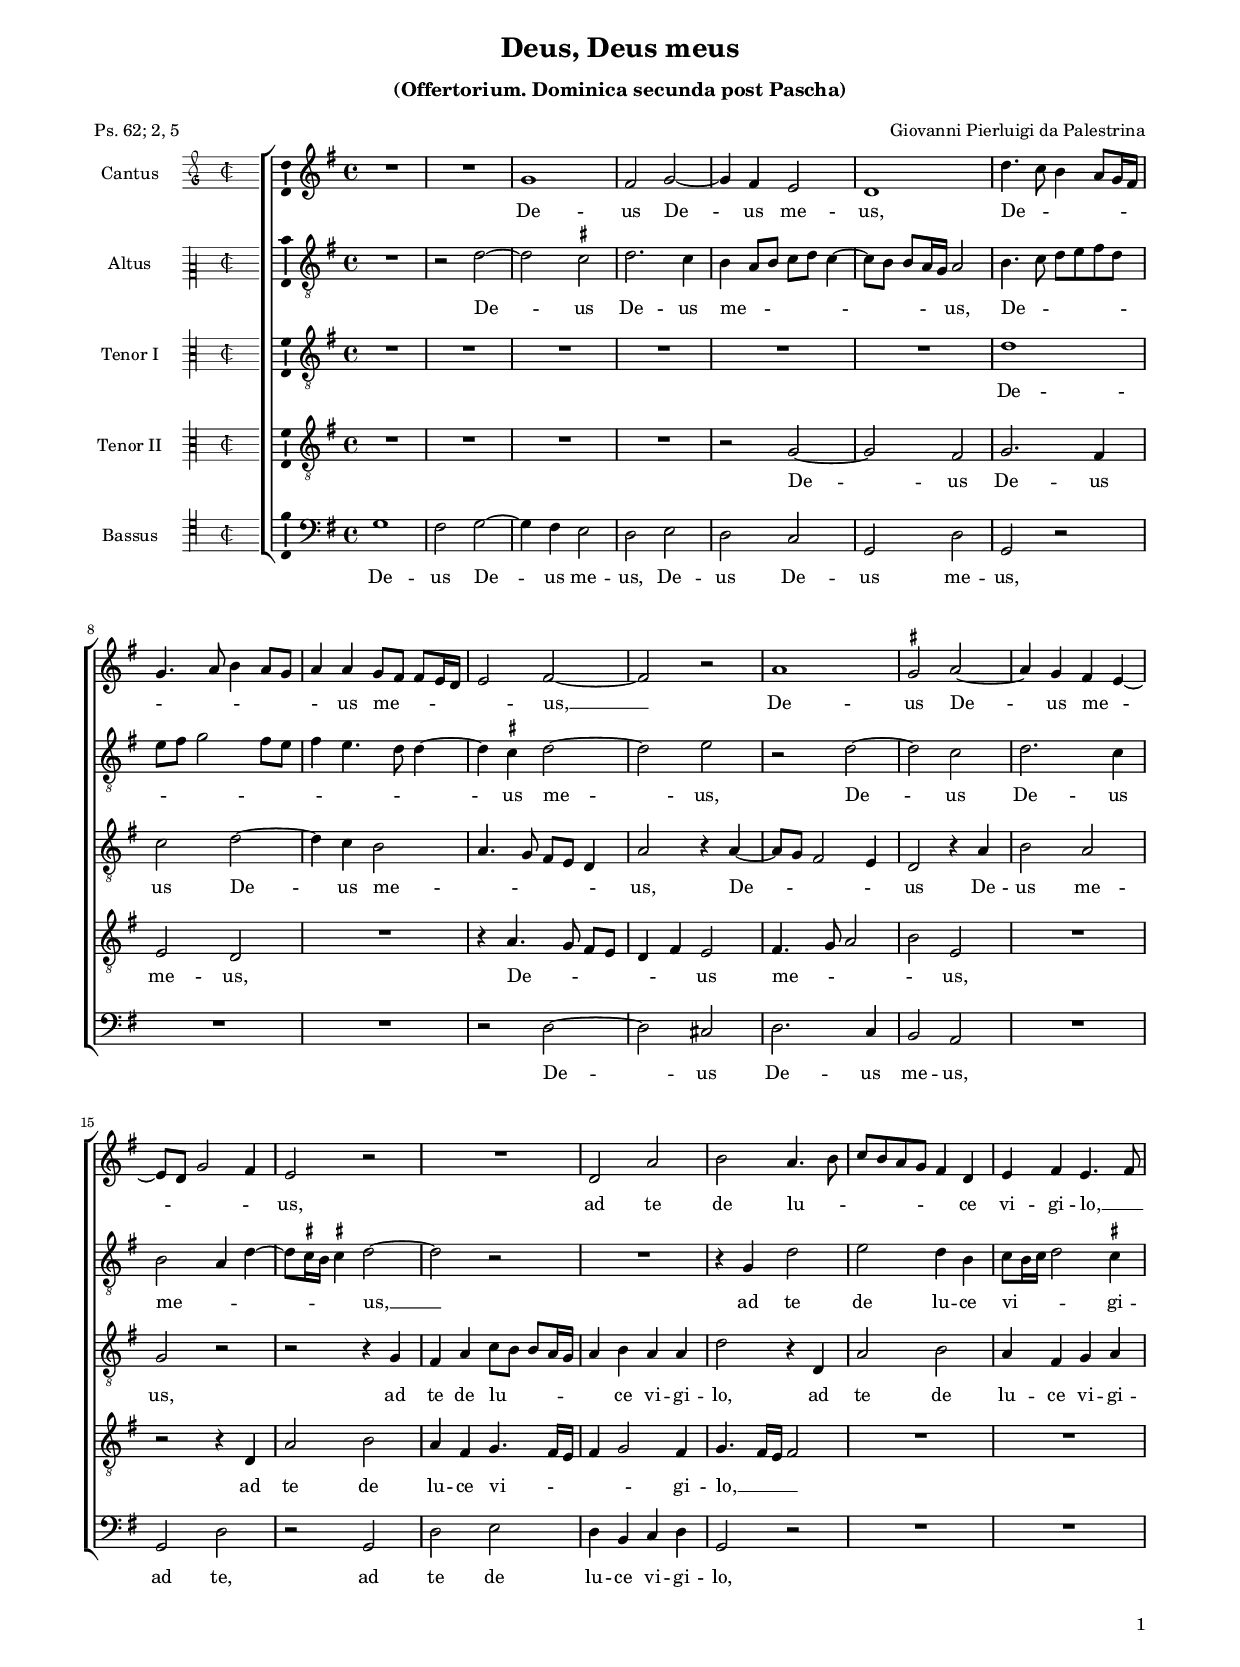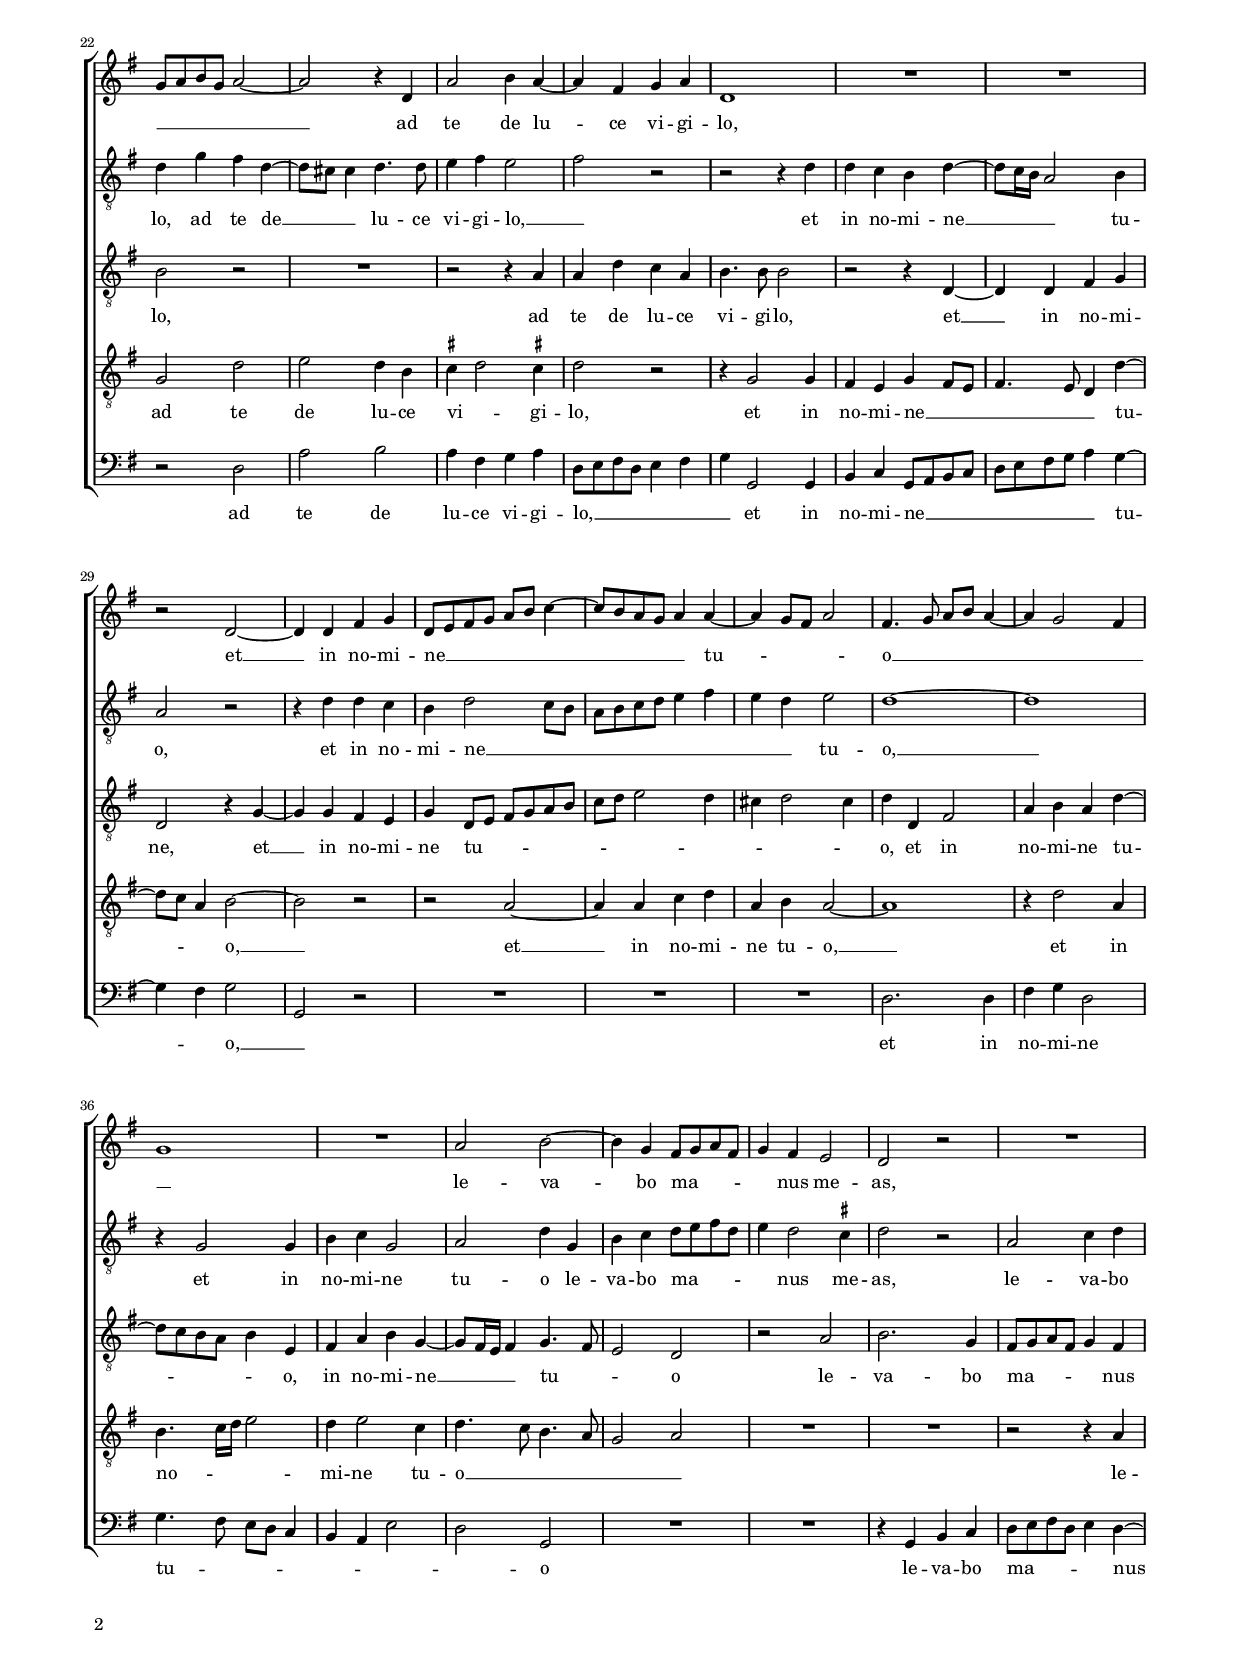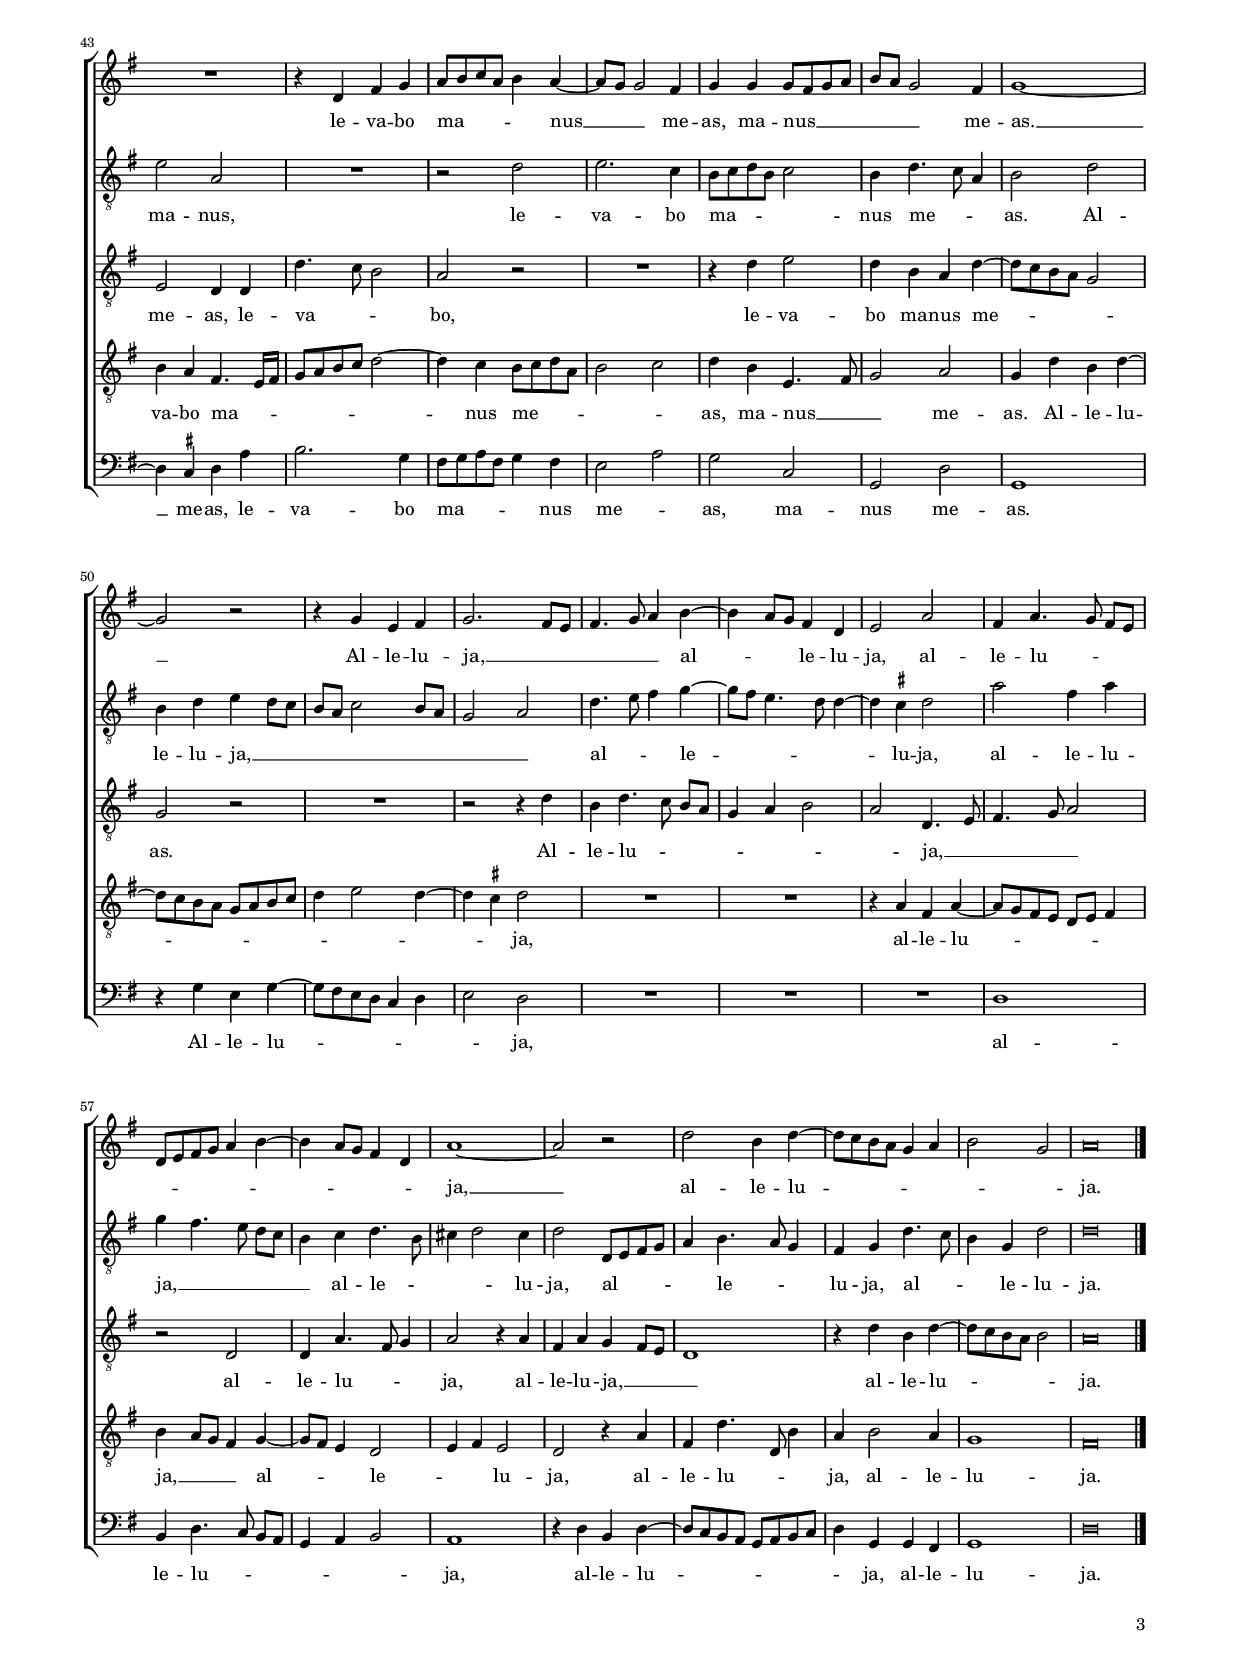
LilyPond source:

\header
{
  title="Deus, Deus meus"
  subtitle=\markup { \column { \vspace #0.5 "(Offertorium. Dominica secunda post Pascha)" \transparent "x" } }
  composer="Giovanni Pierluigi da Palestrina"
  poet="Ps. 62; 2, 5"
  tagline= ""
}

\version "2.24.1"
\language deutsch
#(set-global-staff-size 15)
% #(set-default-paper-size "letter")
#(ly:set-option 'point-and-click #f)




	ficta = { \once \set suggestAccidentals = ##t }

	forget = #(define-music-function (music) (ly:music?) #{
		\accidentalStyle forget
		$music
		\accidentalStyle default
		#})


    
\paper
	{
	top-margin = 1.6 \cm
	bottom-margin = 1 \cm
	left-margin = 1.6 \cm
	right-margin = 1.6 \cm
	ragged-bottom = ##f
	ragged-last-bottom = ##f
	print-page-number = ##f
	system-system-spacing = #'((basic-distance . 17) (minimum-distance . 14) (padding . 5) (strechability . 150))
	oddFooterMarkup=\markup   \fill-line { "" \fromproperty #'page:page-number-string }
	evenFooterMarkup=\markup  \fill-line { \fromproperty #'page:page-number-string "" }
	last-bottom-spacing = #'((basic-distance . 12) (minimum-distance . 7) (padding . 4))
    systems-per-page = 3
%   page-count = 3
%	min-systems-per-page = 3
%	print-all-headers = ##t
%	print-first-page-number = ##t
%	first-page-number = 1
	}

	
global = {
	\key c \major
	\time 4/4
    \set Score.tempoHideNote = ##t
    \tempo 4 = 100
    \skip 1*63
    \set Score.measureLength = #(ly:make-moment 2/1)
    \skip 1*2 \bar "|."
	}
    

incipitcantus = \relative c' {
    \time 2/2
    \clef "petrucci-g2"
    \key c \major
    }
    
incipitcantusVoice = <<
    \new MensuralVoice <<
        { s1 \noBreak }
        \incipitcantus
    >>
    >>
    
    
incipitaltus = \relative c' {
    \time 2/2
    \clef "petrucci-c2"
    \key c \major
    s4 \bar ""
    }
    
incipitaltusVoice = <<
    \new MensuralVoice <<
        { s1 \noBreak }
        \incipitaltus
    >>
    >>
    
incipittenor = \relative c' {
    \time 2/2
    \clef "petrucci-c3"
    \key c \major
    }
    
incipittenorVoice = <<
    \new MensuralVoice <<
        { s1 \noBreak }
        \incipittenor
    >>
    >>
    
incipitquintus = \relative c' {
    \time 2/2
    \clef "petrucci-c3"
    \key c \major
    }
    
incipitquintusVoice = <<
    \new MensuralVoice <<
        { s1 \noBreak }
        \incipitquintus
    >>
    >>
    
    
incipitbassus= \relative c {
    \time 2/2
    \clef "petrucci-c4"
    \key c \major
    }
    
incipitbassusVoice = <<
    \new MensuralVoice <<
        { s1 \noBreak }
        \incipitbassus
    >>
    >>


cantus =  \relative c''
	{
	R1
	R1
	c1
	h2 c~
%5
	c4 h a2 |
	g1
	g'4. f8 e4 d8 c16 h
	c4. d8 e4 d8 c
	d4 d c8 h h[ a16 g]
%10
	a2 h~ |
	h2 r
	d1
	\ficta cis2 d~
	d4 c h a~
%15
	a8 g c2 h4 |
	a2 r
	R1
	g2 d'
	e2 d4. e8
%20
	f8 e d c h4 g |
	a4 h a4. h8
	c8 d e c d2~
	d2 r4 g,
	d'2 e4 d~
%25
	d4 h c d |
	g,1
	R1
	R1
	r2 g~
%30
	g4 g h c |
	g8 a h c d e f4~
	f8 e d c d4 d~
	d4 c8 h d2
	h4. c8 d e d4~
%35
	d4 c2 h4 |
	c1
	R1
	d2 e~
	e4 c h8 c d h
%40
	c4 h a2 |
	g2 r
	R1
	R1
	r4 g h c
%45
	d8 e f d e4 d~ |
	d8 c c2 h4
	c4 c c8 h c d
	e8 d c2 h4
	c1~
%50
	c2 r |
	r4 c a h
	c2. h8 a
	h4. c8 d4 e~
	e4 d8 c h4 g
%55
	a2 d |
	h4 d4. c8 h[ a]
	g8 a h c d4 e~
	e4 d8 c h4 g
	d'1~
%60
	d2 r |
	g2 e4 g~
	g8 f e d c4 d
	e2 c
	d\breve |
	}


altus =  \relative c'
	{
	R1
	r2 g'~
	g2 \ficta fis
	g2. f4
%5
	e4 d8 e f g f4~ |
	f8 e e[ d16 c] d2
	e4. f8 g8 a h g
	a8 h c2 h8 a
	h4 a4. g8 g4~
%10
	g4 \ficta fis g2~ |
	g2 a
	r2 g~
	g2 f
	g2. f4
%15
	e2 d4 g~ |
	g8 \ficta fis16 e \ficta fis!4 g2~
	g2 r
	R1
	r4 c, g'2
%20
	a2 g4 e |
	f8 e16 f g2 \ficta fis4
	g4 c h g~
	g8 fis fis4 g4. g8
	a4 h a2
%25
	h2 r |
	r2 r4 g
	g4 f e g~
	g8 f16 e d2 e4
	d2 r
%30
	r4 g g f |
	e4 g2 f8 e
	d8 e f g a4 h
	a4 g a2
	g1~
%35
	g1 |
	r4 c,2 c4
	e4 f c2
	d2 g4 c,
	e4 f g8 a h g
%40
	a4 g2 \ficta fis4 |
	g2 r
	d2 f4 g
	a2 d,
	R1
%45
	r2 g |
	a2. f4
	e8 f g e f2
	e4 g4. f8 d4
	e2 g
%50
	e4 g a g8 f |
	e8 d f2 e8 d
	c2 d
	g4. a8 h4 c~
	c8 h a4. g8 g4~
%55
	g4 \ficta fis g2
	d'2 h4 d
	c4 h4. a8 g[ f]
	e4 f g4. e8
	fis4 g2 fis4
%60
	g2 g,8 a h c |
	d4 e4. d8 c4
	h4 c g'4. f8
	e4 c g'2
	g\breve |
	}


tenor =  \relative c'
	{
	R1
	R1
	R1
	R1
%5
	R1 |
	R1
	g'1
	f2 g~
	g4 f e2
%10
	d4. c8 h8 a g4 |
	d'2 r4 d~
	d8 c h2 a4
	g2 r4 d'
	e2 d
%15
	c2 r |
	r2 r4 c
	h4 d f8 e e[ d16 c]
	d4 e d d
	g2 r4 g,
%20
	d'2 e |
	d4 h c d
	e2 r
	R1
	r2 r4 d
%25
	d4 g f d |
	e4. e8 e2
	r2 r4 g,~
	g4 g h c
	g2 r4 c~
%30
	c4 c h a |
	c4 g8 a h c d e
	f8 g a2 g4
	fis4 g2 fis4
	g4 g, h2
%35
	d4 e d g~ |
	g8 f e d e4 a,
	h4 d e c~
	c8 h16 a h4 c4. h8
	a2 g
%40
	r2 d' |
	e2. c4
	h8 c d h c4 h
	a2 g4 g
	g'4. f8 e2
%45
	d2 r |
	R1
	r4 g a2
	g4 e d g~
	g8 f e d c2
%50
	c2 r |
	R1
	r2 r4 g'
	e4 g4. f8 e[ d]
	c4 d e2
%55
	d2 g,4. a8 |
	h4. c8 d2
	r2 g,
	g4 d'4. h8 c4
	d2 r4 d
%60
	h4 d c h8 a |
	g1
	r4 g' e g~
	g8 f e d e2
	d\breve |
	}


quintus  =  \relative c'
	{
	R1
	R1
	R1
	R1
%5
	r2 c~ |
	c2 h
	c2. h4
	a2 g
	R1
%10
	r4 d'4. c8 h[ a] |
	g4 h a2
	h4. c8 d2
	e2 a,
	R1
%15
	r2 r4 g |
	d'2 e
	d4 h c4. h16 a
	h4 c2 h4
	c4. h16 a h2
%20
	R1 |
	R1
	c2 g'
	a2 g4 e
	\ficta fis4 g2 \ficta fis!4
%25
	g2 r |
	r4 c,2 c4
	h4 a c h8 a
	h4. a8 g4 g'~
	g8 f d4 e2~
%30
	e2 r |
	r2 d~
	d4 d f g
	d4 e d2~
	d1
%35
	r4 g2 d4 |
	e4. f16 g a2
	g4 a2 f4
	g4. f8 e4. d8
	c2 d
%40
	R1 |
	R1
	r2 r4 d
	e4 d h4. a16 h
	c8 d e f g2~
%45
	g4 f e8 f g d |
	e2 f
	g4 e a,4. h8
	c2 d
	c4 g' e g~
%50
	g8 f e d c d e f |
	g4 a2 g4~
	g4 \ficta fis g2
	R1
	R1
%55
	r4 d h d~ |
	d8 c h a g a h4
	e4 d8 c h4 c~
	c8 h a4 g2
	a4 h a2
%60
	g2 r4 d' |
	h4 g'4. g,8 e'4
	d4 e2 d4
	c1
	h\breve |
	}


bassus  =  \relative c
	{
	c'1
	h2 c~
	c4 h a2
	g2 a
%5
	g2 f |
	c2 g'
	c,2 r
	R1
	R1
%10
	r2 g'~ |
	g2 fis
	g2. f4
	e2 d
	R1
%15
	c2 g' |
	r2 c,
	g'2 a
	g4 e f g
	c,2 r
%20
	R1 |
	R1
	r2 g'
	d'2 e
	d4 h c d
%25
	g,8 a h g a4 h |
	c4 c,2 c4
	e4 f c8 d e f
	g8 a h c d4 c~
	c4 h c2
%30
	c,2 r |
	R1
	R1
	R1
	g'2. g4
%35
	h4 c g2 |
	c4. h8 a8 g f4
	e4 d a'2
	g2 c,
	R1
%40
	R1 |
	r4 c e f
	g8 a h g a4 g~
	g4 \ficta fis g4 d'
	e2. c4
%45
	h8 c d h c4 h |
	a2 d
	c2 f,
	c2 g'
	c,1
%50
	r4 c' a c~ |
	c8 h a g f4 g
	a2 g
	R1
	R1
%55
	R1 |
	g1
	e4 g4. f8 e[ d]
	c4 d e2
	d1
%60
	r4 g e g~ |
	g8 f e d c d e f
	g4 c, c h
	c1
	g'\breve |
	}


lyricscantus = \lyricmode {
	De -- us De -- us me -- us,
    De -- _ _ _ _ _ _ _ _ _ _ _ us me -- _ _ _ _ _ us, __
    De -- us De -- us me -- _ _ _ _ us,
    ad te de lu -- _ _ _ _ _ _ ce vi -- gi -- lo, __ _ _ _ _ _ _
    ad te de lu -- ce vi -- gi -- lo,
    et __ in no -- mi -- ne __ _ _ _ _ _ _ _ _ _ _ tu -- _ _ _ o __ _ _ _ _ _ _ _
    le -- va -- bo ma -- _ _ _ _ nus me -- as,
    le -- va -- bo ma -- _ _ _ _ nus __ _ _ me -- as,
    ma -- nus __ _ _ _ _ _ _ me -- as. __
    Al -- le -- lu -- ja, __ _ _ _ _ _
    al -- _ _ le -- lu -- ja,
    al -- le -- lu -- _ _ _ _ _ _ _ _ _ _ _ _ _ ja, __
    al -- le -- lu -- _ _ _ _ _ _ _ ja.
	}


lyricsaltus = \lyricmode {
	De -- us De -- us me -- _ _ _ _ _ _ _ _ _ us,
    De -- _ _ _ _ _ _ _ _ _ _ _ _ _ _ us me -- us,
    De -- us De -- us me -- _ _ _ _ _ us, __
    ad te de lu -- ce vi -- _ _ _ gi -- lo,
    ad te de __ _ _ lu -- ce vi -- gi -- lo, __ _
    et in no -- mi -- ne __ _ _ _ tu -- o,
    et in no -- mi -- ne __ _ _ _ _ _ _ _ _ _ _ tu -- o, __
    et in no -- mi -- ne tu -- o
    le -- va -- bo ma -- _ _ _ _ nus me -- as,
    le -- va -- bo ma -- nus,
    le -- va -- bo ma -- _ _ _ _ nus me -- _ _ as.
    Al -- le -- lu -- ja, __ _ _ _ _ _ _ _ _ _
    al -- _ _ le -- _ _ _ _ lu -- ja,
    al -- le -- lu -- ja, __ _ _ _ _ _
    al -- le -- _ _ _ lu -- ja,
    al -- _ _ _ _ le -- _ _ lu -- ja,
    al -- _ _ le -- lu -- ja.
	}


lyricstenor = \lyricmode {
	De -- us De -- us me -- _ _ _ _ _ us,
    De -- _ _ _ us De -- us me -- us,
    ad te de lu -- _ _ _ _ _ ce vi -- gi -- lo,
    ad te de lu -- ce vi -- gi -- lo,
    ad te de lu -- ce vi -- gi -- lo,
    et __ in no -- mi -- ne,
    et __ in no -- mi -- ne tu -- _ _ _ _ _ _ _ _ _ _ _ _ o,
    et in no -- mi -- ne tu -- _ _ _ _ o,
    in no -- mi -- ne __ _ _ _ tu -- _ _ o
    le -- va -- bo ma -- _ _ _ _ nus me -- as,
    le -- va -- _ _ bo,
    le -- va -- bo ma -- nus me -- _ _ _ _ as.
    Al -- le -- lu -- _ _ _ _ _ _ _ ja, __ _ _ _ _
    al -- le -- lu -- _ _ ja,
    al -- le -- lu -- ja, __ _ _ _
    al -- le -- lu -- _ _ _ _ ja.
	}


lyricsquintus = \lyricmode {
	De -- us De -- us me -- us,
    De -- _ _ _ _ _ us me -- _ _ _ us,
    ad te de lu -- ce vi -- _ _ _ _ gi -- lo, __ _ _ _
    ad te de lu -- ce vi -- _ gi -- lo,
    et in no -- mi -- ne __ _ _ _ _ _ tu -- _ _ o, __
    et __ in no -- mi -- ne tu -- o, __
    et in no -- _ _ _ mi -- ne tu -- o __ _ _ _ _ _
    le -- va -- bo ma -- _ _ _ _ _ _ _ nus me -- _ _ _ _ _ as,
    ma -- nus __ _ _ me -- as.
    Al -- le -- lu -- _ _ _ _ _ _ _ _ _ _ _ ja,
    al -- le -- lu -- _ _ _ _ _ _ ja, __ _ _ _
    al -- _ _ le -- _ _ lu -- ja,
    al -- le -- lu -- _ _ ja,
    al -- le -- lu -- ja.
	}


lyricsbassus = \lyricmode {
	De -- us De -- us me -- us,
    De -- us De -- us me -- us,
    De -- us De -- us me -- us,
    ad te,
    ad te de lu -- ce vi -- gi -- lo,
    ad te de lu -- ce vi -- gi -- lo, __ _ _ _ _ _ _
    et in no -- mi -- ne __ _ _ _ _ _ _ _ _ tu -- _ o, __ _
    et in no -- mi -- ne tu -- _ _ _ _ _ _ _ _ o
    le -- va -- bo ma -- _ _ _ _ nus __ me -- as,
    le -- va -- bo ma -- _ _ _ _ nus me -- _ as,
    ma -- nus me -- as.
    Al -- le -- lu -- _ _ _ _ _ _ ja,
    al -- le -- lu -- _ _ _ _ _ _ ja,
    al -- le -- lu -- _ _ _ _ _ _ _ _ ja,
    al -- le -- lu -- ja.
	}


\score
{  
    \transpose c g, {
	\new ChoirStaff \with { \override StaffGrouper.staff-staff-spacing.basic-distance = #12 }
	<<

	\new Staff << \global
	\new Voice="v1" {
		\set Staff.instrumentName="Cantus"
        \incipit \incipitcantusVoice
%		\set Staff.instrumentName= "S"
		\set Staff.midiInstrument = "reed organ"
		\clef violin
		\cantus }
	\new Lyrics \lyricsto "v1" {\lyricscantus }
	>>


	\new Staff << \global
	\new Voice="v2" {
		\set Staff.instrumentName="Altus"
        \incipit \incipitaltusVoice
%		\set Staff.instrumentName= "A"
		\set Staff.midiInstrument = "reed organ"
		\clef "G_8"
		\altus}
	\new Lyrics \lyricsto "v2" {\lyricsaltus }
	>>


	\new Staff << \global
	\new Voice="v3" {
		\set Staff.instrumentName="Tenor I"
        \incipit \incipittenorVoice
%		\set Staff.instrumentName= "T"
		\set Staff.midiInstrument = "reed organ"
		\clef "G_8"
		\tenor }
	\new Lyrics \lyricsto "v3" {\lyricstenor }
	>>


	\new Staff << \global
	\new Voice="v5" {
		\set Staff.instrumentName="Tenor II"
        \incipit \incipitquintusVoice
%		\set Staff.instrumentName= "Q"
		\set Staff.midiInstrument = "reed organ"
		\clef "G_8"
		\quintus}
	\new Lyrics \lyricsto "v5" {\lyricsquintus }
	>>


	\new Staff << \global
	\new Voice="v4" {
		\set Staff.instrumentName="Bassus"
        \incipit \incipitbassusVoice
%		\set Staff.instrumentName= "B"
		\set Staff.midiInstrument = "reed organ"
		\clef bass 
		\bassus }
	\new Lyrics \lyricsto "v4" {\lyricsbassus}
	>>

	>>
	} % transpose

	\layout
	{
	indent = 3\cm
    incipit-width = 1.3 \cm
	\context { \Lyrics \override VerticalAxisGroup.nonstaff-relatedstaff-spacing.padding = #1.4 }
%	\context { \Lyrics \override LyricText.font-size = #1 }
	\context { \Staff \override TimeSignature.break-visibility = #end-of-line-invisible }
	\context { \Staff \consists "Ambitus_engraver" }
%	\context { \Voice \override Slur.transparent = ##t }
	\context { \Score \override BarNumber.padding = #2 }
	\context { \Voice \override NoteHead.style = #'baroque }
	}

\midi
	{    	
	}

}


% EOF
